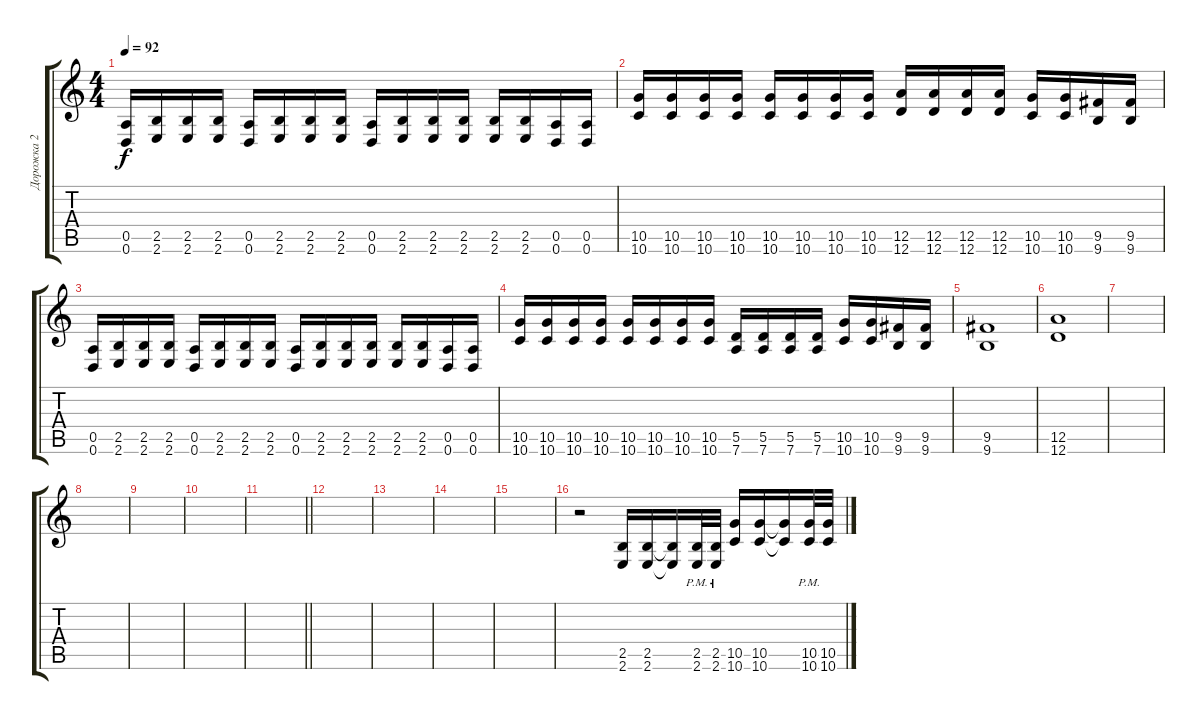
\track ("Дорожка 2" "Дорожка 2") {instrument distortionguitar}
\staff {score tabs}
\tuning (E4 B3 G3 D3 A2 D2) {hide}
\ts (4 4)
\tempo 92
\clef g2
\ks c
(0.5 0.6).16{dy f} (2.5 2.6).16 (2.5 2.6).16 (2.5 2.6).16 (0.5 0.6).16 (2.5 2.6).16 (2.5 2.6).16 (2.5 2.6).16 (0.5 0.6).16 (2.5 2.6).16 (2.5 2.6).16 (2.5 2.6).16 (2.5 2.6).16 (2.5 2.6).16 (0.5 0.6).16 (0.5 0.6).16 |
(10.5 10.6).16 (10.5 10.6).16 (10.5 10.6).16 (10.5 10.6).16 (10.5 10.6).16 (10.5 10.6).16 (10.5 10.6).16 (10.5 10.6).16 (12.5 12.6).16 (12.5 12.6).16 (12.5 12.6).16 (12.5 12.6).16 (10.5 10.6).16 (10.5 10.6).16 (9.5 9.6).16 (9.5 9.6).16 |
(0.5 0.6).16 (2.5 2.6).16 (2.5 2.6).16 (2.5 2.6).16 (0.5 0.6).16 (2.5 2.6).16 (2.5 2.6).16 (2.5 2.6).16 (0.5 0.6).16 (2.5 2.6).16 (2.5 2.6).16 (2.5 2.6).16 (2.5 2.6).16 (2.5 2.6).16 (0.5 0.6).16 (0.5 0.6).16 |
(10.5 10.6).16 (10.5 10.6).16 (10.5 10.6).16 (10.5 10.6).16 (10.5 10.6).16 (10.5 10.6).16 (10.5 10.6).16 (10.5 10.6).16 (5.5 7.6).16 (5.5 7.6).16 (5.5 7.6).16 (5.5 7.6).16 (10.5 10.6).16 (10.5 10.6).16 (9.5 9.6).16 (9.5 9.6).16 |
(9.5 9.6).1{volume 10} |
(12.5 12.6).1 |
|
|
|
|
\barLineRight lightlight
|
|
|
|
|
r.2 (2.5 2.6).16 (2.5 2.6).16 (2.5{t} 2.6{t}).16 (2.5{pm} 2.6{pm}).32 (2.5{pm} 2.6{pm}).32 (10.5 10.6).16 (10.5 10.6).16 (10.5{t} 10.6{t}).16 (10.5{pm} 10.6{pm}).32 (10.5{pm} 10.6{pm}).32
